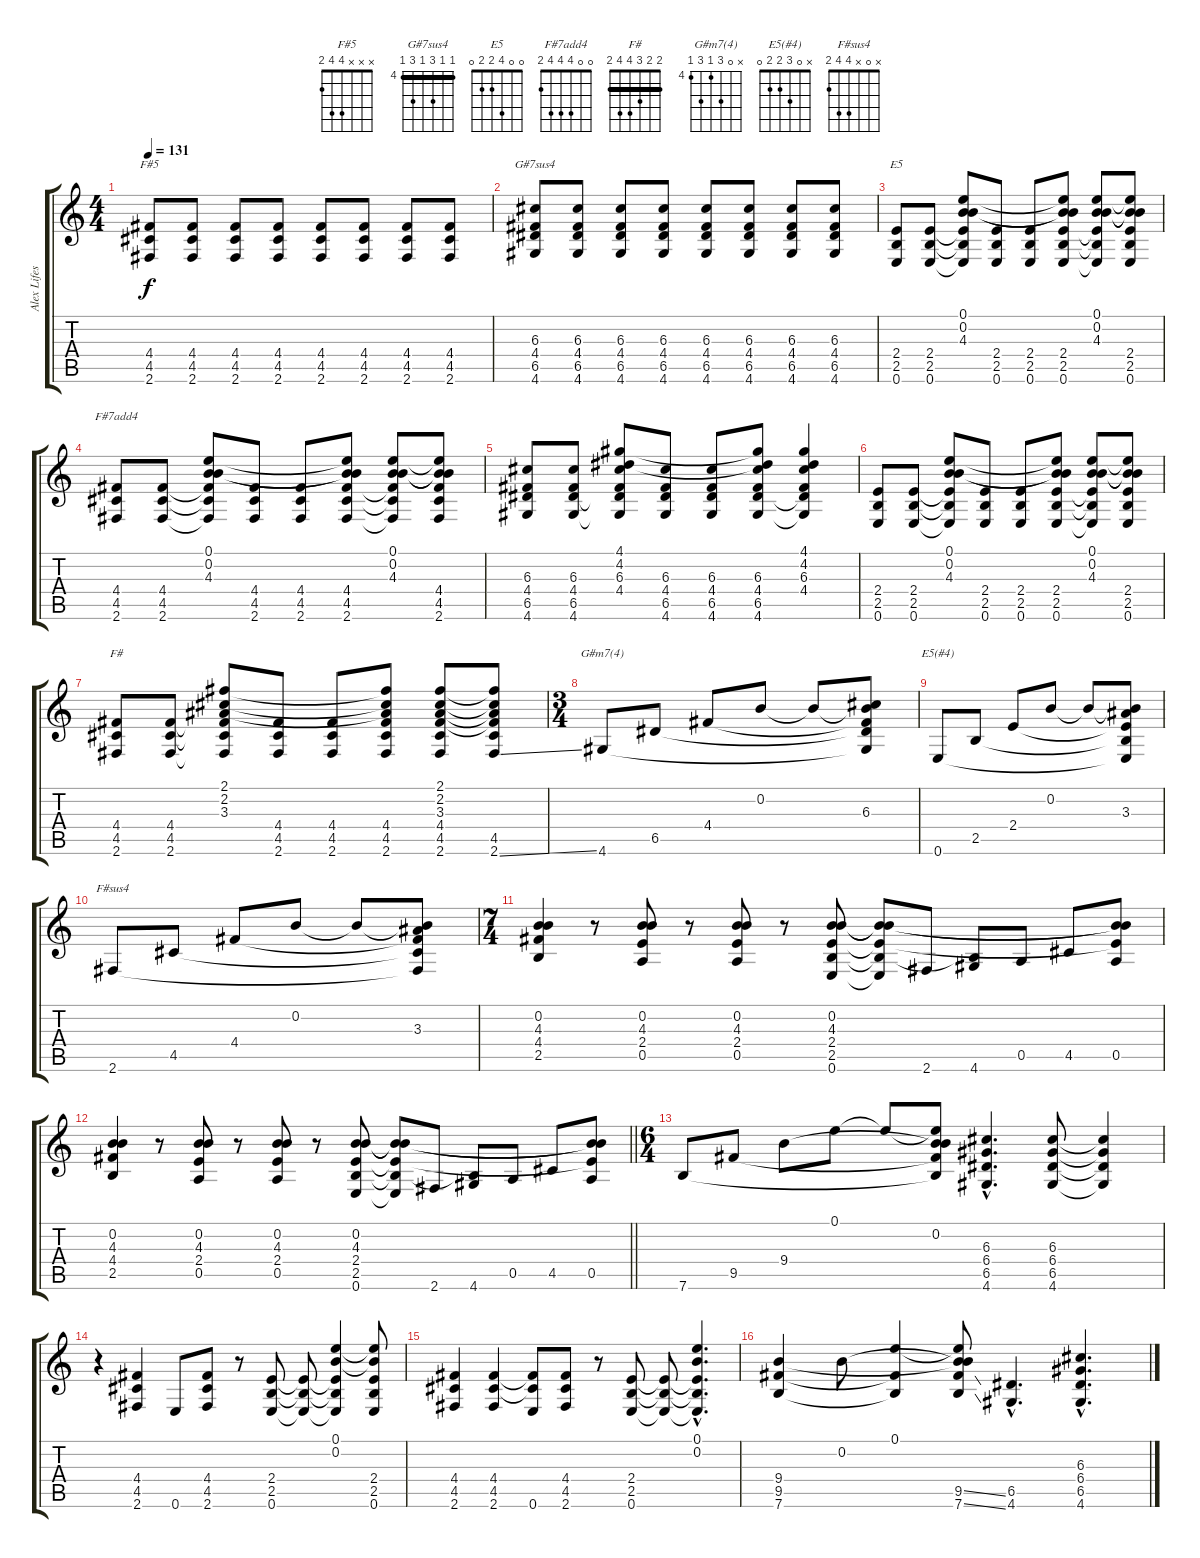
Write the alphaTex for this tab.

\track ("Alex Lifeson" "Alex Lifes") {instrument distortionguitar}
\staff {score tabs}
\tuning (E4 B3 G3 D3 A2 E2) {hide}
\chord ("F#5" x x x 4 4 2)
\chord ("G#7sus4" 4 4 6 4 6 4) {firstfret 4 barre 4}
\chord ("E5" 0 0 4 2 2 0)
\chord ("F#7add4" 0 0 4 4 4 2)
\chord ("F#" 2 2 3 4 4 2) {barre 2}
\chord ("G#m7(4)" x 0 6 4 6 4) {firstfret 4}
\chord ("E5(#4)" x 0 3 2 2 0)
\chord ("F#sus4" x 0 x 4 4 2)
\ts (4 4)
\tempo 131
\clef g2
\ks c
(4.4 4.5 2.6).8{ch "F#5" dy f} (4.4 4.5 2.6).8 (4.4 4.5 2.6).8 (4.4 4.5 2.6).8 (4.4 4.5 2.6).8 (4.4 4.5 2.6).8 (4.4 4.5 2.6).8 (4.4 4.5 2.6).8 |
(6.3 4.4 6.5 4.6).8{ch "G#7sus4"} (6.3 4.4 6.5 4.6).8 (6.3 4.4 6.5 4.6).8 (6.3 4.4 6.5 4.6).8 (6.3 4.4 6.5 4.6).8 (6.3 4.4 6.5 4.6).8 (6.3 4.4 6.5 4.6).8 (6.3 4.4 6.5 4.6).8 |
(2.4 2.5 0.6).8{ch "E5"} (2.4 2.5 0.6).8 (0.1 0.2 4.3 2.4{t} 2.5{t} 0.6{t}).8 (2.4 2.5 0.6).8 (2.4 2.5 0.6).8 (0.1{t} 0.2{t} 4.3{t} 2.4 2.5 0.6).8 (0.1 0.2 4.3 2.4{t} 2.5{t} 0.6{t}).8 (0.1{t} 0.2{t} 4.3{t} 2.4 2.5 0.6).8 |
(4.4 4.5 2.6).8{ch "F#7add4"} (4.4 4.5 2.6).8 (0.1 0.2 4.3 4.4{t} 4.5{t} 2.6{t}).8 (4.4 4.5 2.6).8 (4.4 4.5 2.6).8 (0.1{t} 0.2{t} 4.3{t} 4.4 4.5 2.6).8 (0.1 0.2 4.3 4.4{t} 4.5{t} 2.6{t}).8 (0.1{t} 0.2{t} 4.3{t} 4.4 4.5 2.6).8 |
(6.3 4.4 6.5 4.6).8 (6.3 4.4 6.5 4.6).8 (4.1 4.2 6.3 4.4 6.5{t} 4.6{t}).8 (6.3 4.4 6.5 4.6).8 (6.3 4.4 6.5 4.6).8 (4.1{t} 4.2{t} 6.3 4.4 6.5 4.6).8 (4.1 4.2 6.3 4.4 6.5{t} 4.6{t}).4 |
(2.4 2.5 0.6).8 (2.4 2.5 0.6).8 (0.1 0.2 4.3 2.4{t} 2.5{t} 0.6{t}).8 (2.4 2.5 0.6).8 (2.4 2.5 0.6).8 (0.1{t} 0.2{t} 4.3{t} 2.4 2.5 0.6).8 (0.1 0.2 4.3 2.4{t} 2.5{t} 0.6{t}).8 (0.1{t} 0.2{t} 4.3{t} 2.4 2.5 0.6).8 |
(4.4 4.5 2.6).8{ch "F#"} (4.4 4.5 2.6).8 (2.1 2.2 3.3 4.4{t} 4.5{t} 2.6{t}).8 (4.4 4.5 2.6).8 (4.4 4.5 2.6).8 (2.1{t} 2.2{t} 3.3{t} 4.4 4.5 2.6).8 (2.1 2.2 3.3 4.4 4.5 2.6).8 (2.1{t} 2.2{t} 3.3{t} 4.4{t} 4.5 2.6{ss}).8 |
\ts (3 4)
4.6.8{ch "G#m7(4)" instrument acousticguitarnylon} 6.5.8 4.4.8 0.2.8 0.2{t}.8 (0.2{t} 6.3 4.4{t} 6.5{t} 4.6{t}).8 |
0.6.8{ch "E5(#4)"} 2.5.8 2.4.8 0.2.8 0.2{t}.8 (0.2{t} 3.3 2.4{t} 2.5{t} 0.6{t}).8 |
2.6.8{ch "F#sus4"} 4.5.8 4.4.8 0.2.8 0.2{t}.8 (0.2{t} 3.3 4.4{t} 4.5{t} 2.6{t}).8 |
\ts (7 4)
(0.2 4.3 4.4 2.5).4{instrument distortionguitar} r.8 (0.2 4.3 2.4 0.5).8 r.8 (0.2 4.3 2.4 0.5).8 r.8 (0.2 4.3 2.4 2.5 0.6).8 (0.2{t} 4.3{t} 2.4{t} 2.5{t} 0.6{t}).8 2.6.8 (2.5{t} 4.6).8 0.5.8 4.5.8 (0.2{t} 4.3{t} 2.4{t} 0.5).8 |
\barLineRight lightlight
(0.2 4.3 4.4 2.5).4{instrument distortionguitar} r.8 (0.2 4.3 2.4 0.5).8 r.8 (0.2 4.3 2.4 0.5).8 r.8 (0.2 4.3 2.4 2.5 0.6).8 (0.2{t} 4.3{t} 2.4{t} 2.5{t} 0.6{t}).8 2.6.8 (2.5{t} 4.6).8 0.5.8 4.5.8 (0.2{t} 4.3{t} 2.4{t} 0.5).8 |
\ts (6 4)
7.6.8 9.5.8 9.4.8 0.1.8 0.1{t}.8 (0.1{t} 0.2 9.4{t} 9.5{t} 7.6{t}).8 (6.3{hac} 6.4{hac} 6.5{hac} 4.6{hac}).4{d} (6.3 6.4 6.5 4.6).8 (6.3{t} 6.4{t} 6.5{t} 4.6{t}).4 |
r.4 (4.4 4.5 2.6).4 0.6.8 (4.4 4.5 2.6).8 r.8 (2.4 2.5 0.6).8 (2.4{t} 2.5{t} 0.6{t}).8 (0.1 0.2 2.4{t} 2.5{t} 0.6{t}).4 (0.1{t} 0.2{t} 2.4 2.5 0.6).8 |
(4.4 4.5 2.6).4 (4.4 4.5 2.6).4 (4.4{t} 4.5{t} 0.6).8 (4.4 4.5 2.6).8 r.8 (2.4 2.5 0.6).8 (2.4{t} 2.5{t} 0.6{t}).8 (0.1{hac} 0.2{hac} 2.4{hac t} 2.5{hac t} 0.6{hac t}).4{d} |
(9.4 9.5 7.6).4 0.2.8 (0.1 9.5{t} 7.6{t}).4 (0.1{t} 0.2{t} 9.4{t} 9.5{ss} 7.6{ss}).8 (6.5{hac} 4.6{hac}).4{d} (6.3{hac} 6.4{hac} 6.5{hac} 4.6{hac}).4{d}
